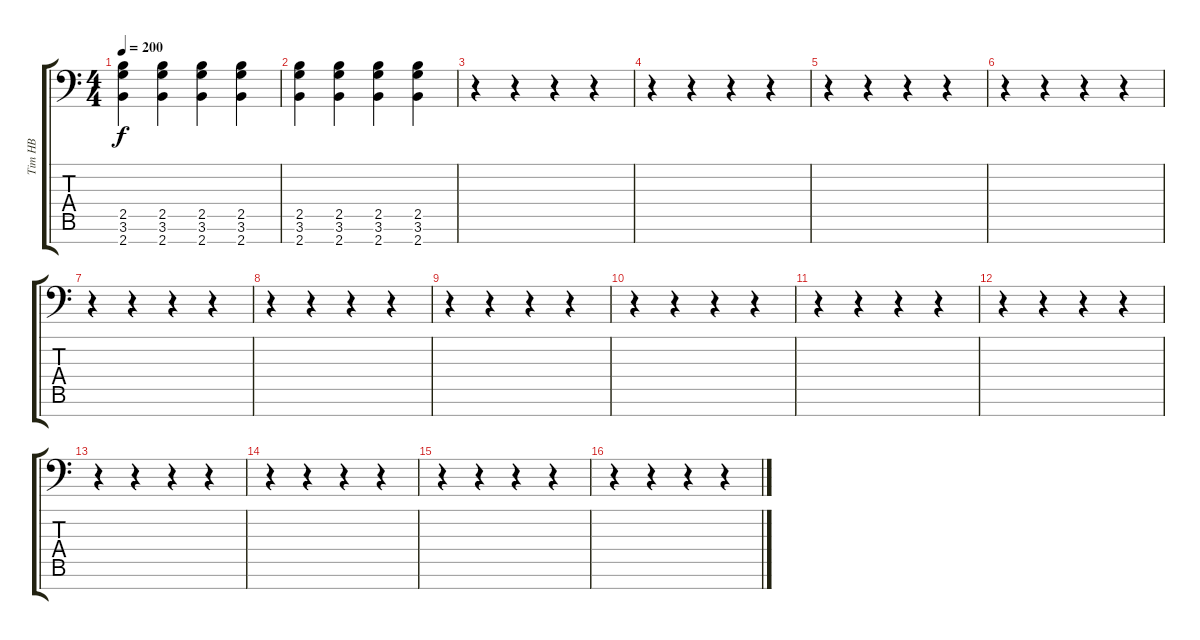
\track ("Tim HB" "Tim HB") {instrument distortionguitar}
\staff {score tabs}
\tuning (E4 B3 G3 D3 A2 E2 A1) {hide}
\ts (4 4)
\tempo 200
\clef f4
\ks c
(2.5 3.6 2.7).4{dy f} (2.5 3.6 2.7).4 (2.5 3.6 2.7).4 (2.5 3.6 2.7).4 |
(2.5 3.6 2.7).4 (2.5 3.6 2.7).4 (2.5 3.6 2.7).4 (2.5 3.6 2.7).4 |
r.4 r.4 r.4 r.4 |
r.4 r.4 r.4 r.4 |
r.4 r.4 r.4 r.4 |
r.4 r.4 r.4 r.4 |
r.4 r.4 r.4 r.4 |
r.4 r.4 r.4 r.4 |
r.4 r.4 r.4 r.4 |
r.4 r.4 r.4 r.4 |
r.4 r.4 r.4 r.4 |
r.4 r.4 r.4 r.4 |
r.4 r.4 r.4 r.4 |
r.4 r.4 r.4 r.4 |
r.4 r.4 r.4 r.4 |
r.4 r.4 r.4 r.4
